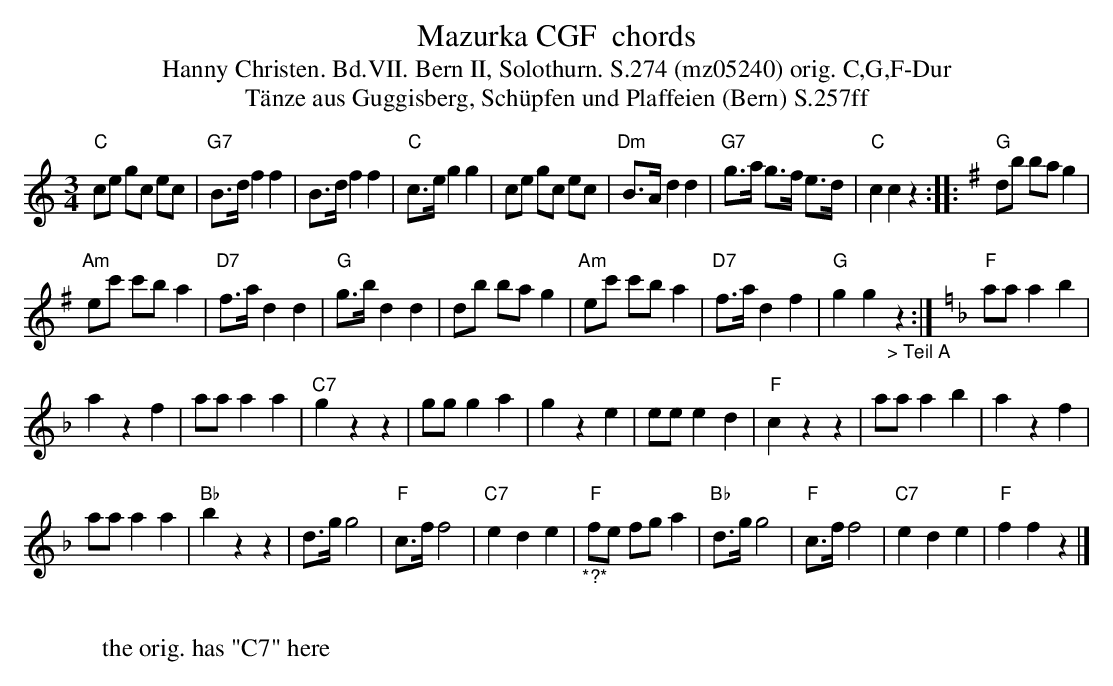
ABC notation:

X:1
T: Mazurka CGF  chords
T:Hanny Christen. Bd.VII. Bern II, Solothurn. S.274 (mz05240) orig. C,G,F-Dur
T: T\"anze aus Guggisberg, Sch\"upfen und Plaffeien (Bern) S.257ff
M:3/4
L:1/8
K:C %%MIDI gchordon
"C"ce gc ec | "G7"B>d f2f2 | B>df2f2 | "C"c>eg2g2 | ce gc ec | "Dm"B>A d2d2 | "G7"g>a g>f e>d | "C"c2c2z2 :: [K:G] "G"db bag2 |
"Am"ec' c'ba2 | "D7"f>ad2d2 | "G"g>bd2d2 | db bag2 | "Am"ec' c'ba2 | "D7"f>ad2f2 | "G"g2g2"_> Teil A"z2 :| [K:F] "F"aaa2b2 |
a2z2f2 | aaa2a2 | "C7"g2z2z2 | ggg2a2 | g2z2e2 | eee2d2 | "F"c2z2z2 | aaa2b2 | a2z2f2 |
aaa2a2 | "Bb"b2z2z2 | d>gg4 | "F"c>ff4 | "C7"e2d2e2 | "F""_*?*"fe fg a2 | "Bb"d>gg4 | "F"c>ff4 | "C7"e2d2e2 | "F"f2f2z2 |]
W:
W: the orig. has "C7" here
